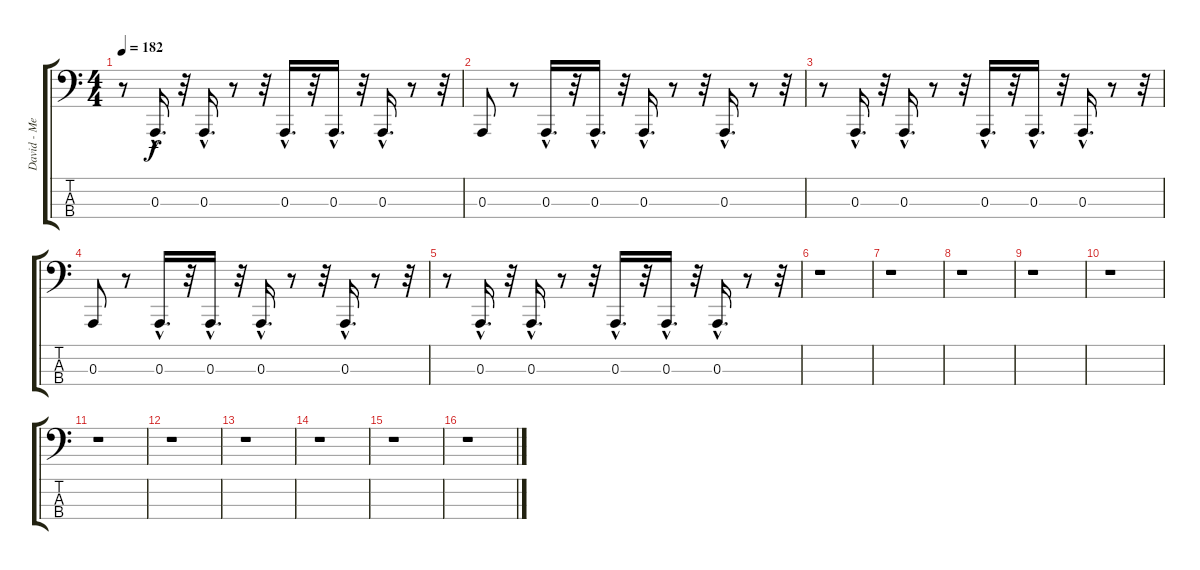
\track ("David - Melodic Tom" "David - Me") {instrument melodictom}
\staff {score tabs}
\tuning (G2 D2 A1 E1) {hide}
\ts (4 4)
\tempo 182
\clef f4
\ks c
r.8{dy f} 0.3{hac}.16{d} r.32 0.3{hac}.16{d} r.8 r.32 0.3{hac}.16{d} r.32 0.3{hac}.16{d} r.32 0.3{hac}.16{d} r.8 r.32 |
0.3.8 r.8 0.3{hac}.16{d} r.32 0.3{hac}.16{d} r.32 0.3{hac}.16{d} r.8 r.32 0.3{hac}.16{d} r.8 r.32 |
r.8 0.3{hac}.16{d} r.32 0.3{hac}.16{d} r.8 r.32 0.3{hac}.16{d} r.32 0.3{hac}.16{d} r.32 0.3{hac}.16{d} r.8 r.32 |
0.3.8 r.8 0.3{hac}.16{d} r.32 0.3{hac}.16{d} r.32 0.3{hac}.16{d} r.8 r.32 0.3{hac}.16{d} r.8 r.32 |
r.8 0.3{hac}.16{d} r.32 0.3{hac}.16{d} r.8 r.32 0.3{hac}.16{d} r.32 0.3{hac}.16{d} r.32 0.3{hac}.16{d} r.8 r.32 |
r.1 |
r.1 |
r.1 |
r.1 |
r.1 |
r.1 |
r.1 |
r.1 |
r.1 |
r.1 |
r.1
